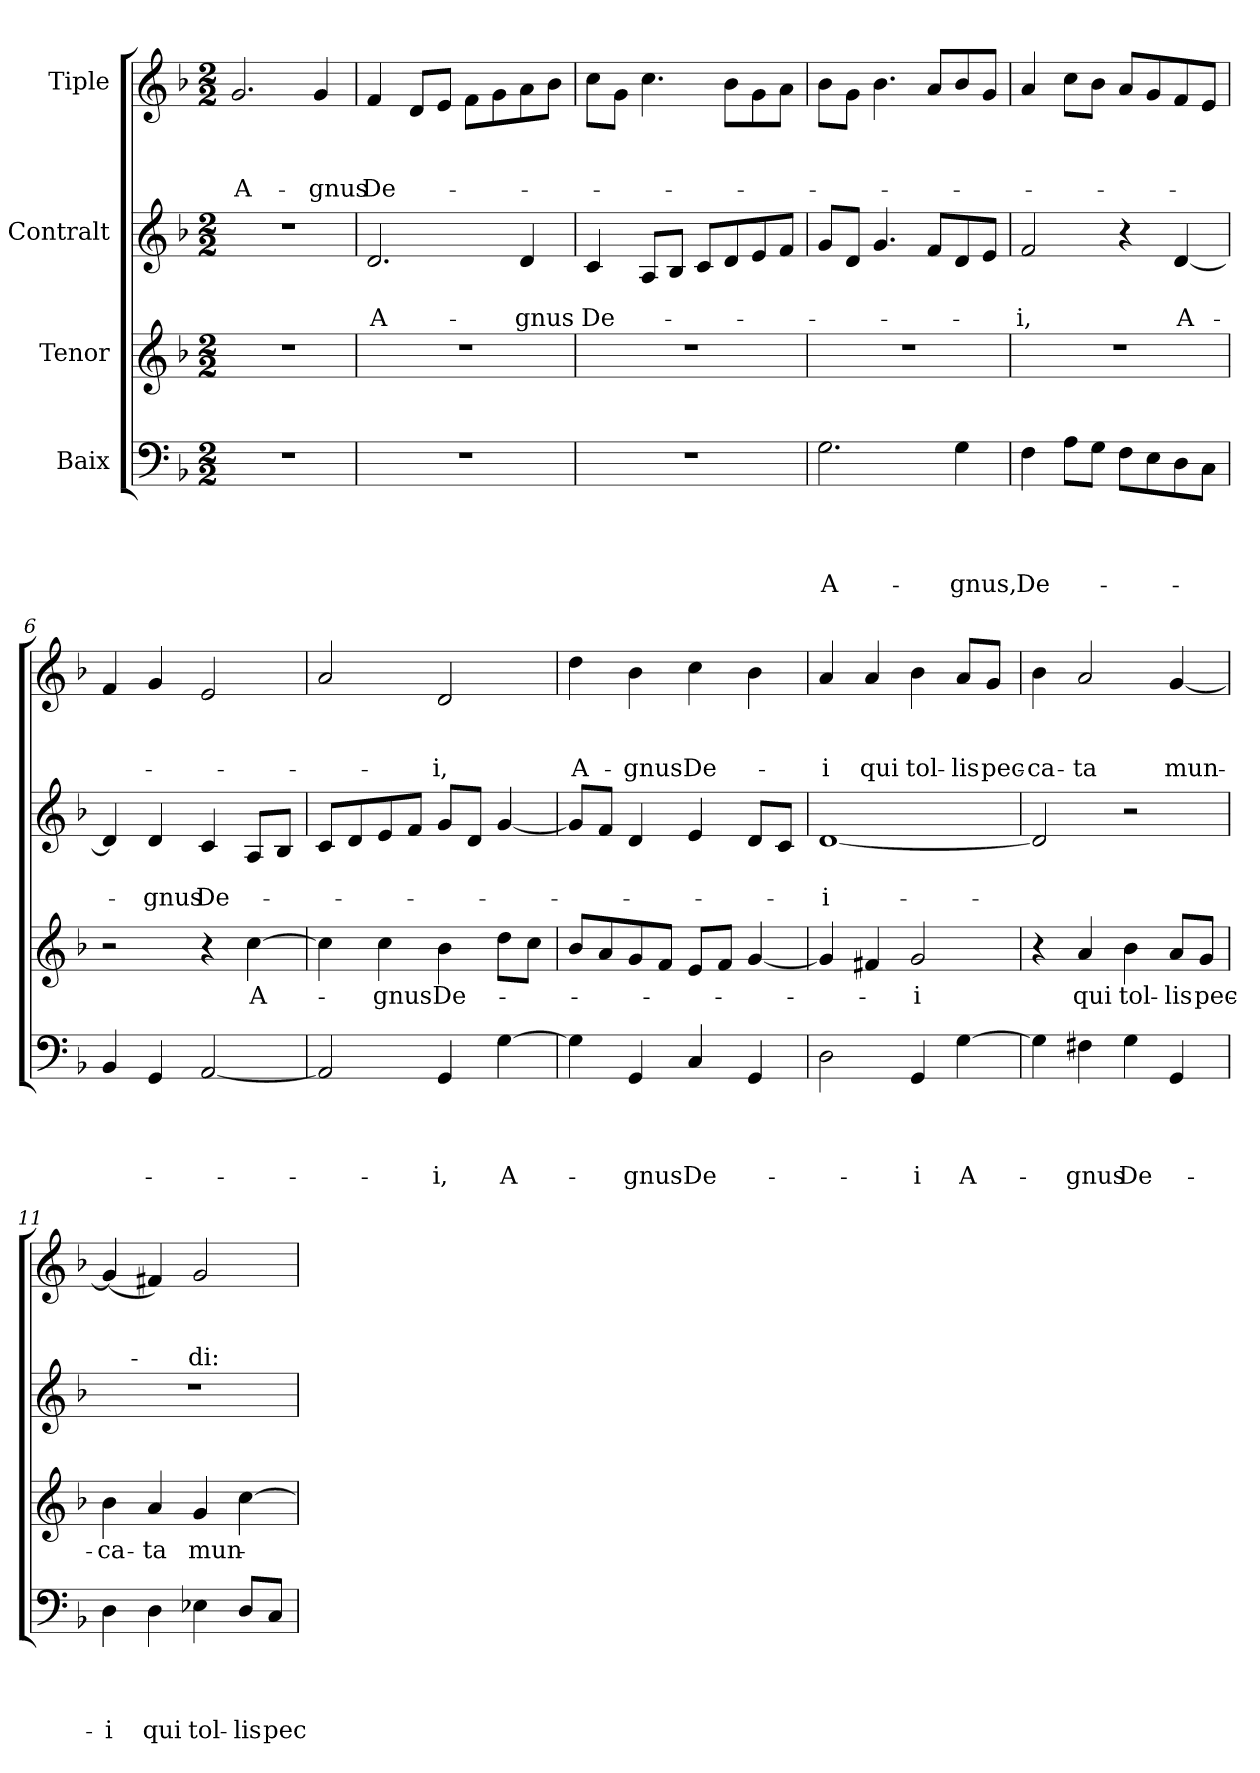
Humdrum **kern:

**kern	**text	**text	**text	**text	**kern	**text	**kern	**text	**text	**kern	**text	**text	**text
*part4	*part4	*part4	*part4	*part4	*part3	*part3	*part2	*part2	*part2	*part1	*part1	*part1	*part1
*staff4	*staff4	*staff4	*staff4	*staff4	*staff3	*staff3	*staff2	*staff2	*staff2	*staff1	*staff1	*staff1	*staff1
*I"Baix	*	*	*	*	*I"Tenor	*	*I"Contralt	*	*	*I"Tiple	*	*	*
*clefF4	*	*	*	*	*clefG2	*	*clefG2	*	*	*clefG2	*	*	*
*k[b-]	*	*	*	*	*k[b-]	*	*k[b-]	*	*	*k[b-]	*	*	*
*F:	*	*	*	*	*F:	*	*F:	*	*	*F:	*	*	*
*M2/2	*	*	*	*	*M2/2	*	*M2/2	*	*	*M2/2	*	*	*
=1	=1	=1	=1	=1	=1	=1	=1	=1	=1	=1	=1	=1	=1
!	!	!	!	!	!	!	!	!	!	!	!	!	!LO:LY:b
1r	.	.	.	.	1r	.	1r	.	.	2.g/	.	.	A-
!	!	!	!	!	!	!	!	!	!	!	!	!	!LO:LY:b
.	.	.	.	.	.	.	.	.	.	4g/	.	.	-gnus
=2	=2	=2	=2	=2	=2	=2	=2	=2	=2	=2	=2	=2	=2
!	!	!	!	!	!	!	!	!	!LO:LY:b	!	!	!	!LO:LY:b
1r	.	.	.	.	1r	.	2.d/	.	A-	4f/	.	.	De-
.	.	.	.	.	.	.	.	.	.	8d/L	.	.	.
.	.	.	.	.	.	.	.	.	.	8e/J	.	.	.
.	.	.	.	.	.	.	.	.	.	8f\L	.	.	.
.	.	.	.	.	.	.	.	.	.	8g\	.	.	.
!	!	!	!	!	!	!	!	!	!LO:LY:b	!	!	!	!
.	.	.	.	.	.	.	4d/	.	-gnus	8a\	.	.	.
.	.	.	.	.	.	.	.	.	.	8b-\J	.	.	.
=3	=3	=3	=3	=3	=3	=3	=3	=3	=3	=3	=3	=3	=3
!	!	!	!	!	!	!	!	!	!LO:LY:b	!	!	!	!
1r	.	.	.	.	1r	.	4c/	.	De-	8cc\L	.	.	.
.	.	.	.	.	.	.	.	.	.	8g\J	.	.	.
.	.	.	.	.	.	.	8A/L	.	.	4.cc\	.	.	.
.	.	.	.	.	.	.	8B-/J	.	.	.	.	.	.
.	.	.	.	.	.	.	8c/L	.	.	.	.	.	.
.	.	.	.	.	.	.	8d/	.	.	8b-\L	.	.	.
.	.	.	.	.	.	.	8e/	.	.	8g\	.	.	.
.	.	.	.	.	.	.	8f/J	.	.	8a\J	.	.	.
=4	=4	=4	=4	=4	=4	=4	=4	=4	=4	=4	=4	=4	=4
!	!	!	!	!LO:LY:b	!	!	!	!	!	!	!	!	!
2.G\	.	.	.	A-	1r	.	8g/L	.	.	8b-\L	.	.	.
.	.	.	.	.	.	.	8d/J	.	.	8g\J	.	.	.
.	.	.	.	.	.	.	4.g/	.	.	4.b-\	.	.	.
.	.	.	.	.	.	.	8f/L	.	.	8a/L	.	.	.
!	!	!	!	!LO:LY:b	!	!	!	!	!	!	!	!	!
4G\	.	.	.	-gnus,	.	.	8d/	.	.	8b-/	.	.	.
.	.	.	.	.	.	.	8e/J	.	.	8g/J	.	.	.
=5	=5	=5	=5	=5	=5	=5	=5	=5	=5	=5	=5	=5	=5
!	!	!	!	!LO:LY:b	!	!	!	!	!LO:LY:b	!	!	!	!
4F\	.	.	.	De-	1r	.	2f/	.	-i,	4a/	.	.	.
8A\L	.	.	.	.	.	.	.	.	.	8cc\L	.	.	.
8G\J	.	.	.	.	.	.	.	.	.	8b-\J	.	.	.
8F\L	.	.	.	.	.	.	4r	.	.	8a/L	.	.	.
8E\	.	.	.	.	.	.	.	.	.	8g/	.	.	.
!	!	!	!	!	!	!	!	!	!LO:LY:b	!	!	!	!
8D\	.	.	.	.	.	.	[<4d/	.	A-	8f/	.	.	.
8C\J	.	.	.	.	.	.	.	.	.	8e/J	.	.	.
=6	=6	=6	=6	=6	=6	=6	=6	=6	=6	=6	=6	=6	=6
4BB-/	.	.	.	.	2r	.	4d/]	.	.	4f/	.	.	.
!	!	!	!	!	!	!	!	!	!LO:LY:b	!	!	!	!
4GG/	.	.	.	.	.	.	4d/	.	-gnus	4g/	.	.	.
!	!	!	!	!	!	!	!	!	!LO:LY:b	!	!	!	!
[<2AA/	.	.	.	.	4r	.	4c/	.	De-	2e/	.	.	.
!	!	!	!	!	!	!LO:LY:b	!	!	!	!	!	!	!
.	.	.	.	.	[>4cc\	A-	8A/L	.	.	.	.	.	.
.	.	.	.	.	.	.	8B-/J	.	.	.	.	.	.
!!LO:LB:g=z
=7	=7	=7	=7	=7	=7	=7	=7	=7	=7	=7	=7	=7	=7
2AA/]	.	.	.	.	4cc\]	.	8c/L	.	.	2a/	.	.	.
.	.	.	.	.	.	.	8d/	.	.	.	.	.	.
!	!	!	!	!	!	!LO:LY:b	!	!	!	!	!	!	!
.	.	.	.	.	4cc\	-gnus	8e/	.	.	.	.	.	.
.	.	.	.	.	.	.	8f/J	.	.	.	.	.	.
!	!	!	!	!LO:LY:b	!	!LO:LY:b	!	!	!	!	!	!	!LO:LY:b
4GG/	.	.	.	-i,	4b-\	De-	8g/L	.	.	2d/	.	.	-i,
.	.	.	.	.	.	.	8d/J	.	.	.	.	.	.
!	!	!	!	!LO:LY:b	!	!	!	!	!	!	!	!	!
[>4G\	.	.	.	A-	8dd\L	.	[<4g/	.	.	.	.	.	.
.	.	.	.	.	8cc\J	.	.	.	.	.	.	.	.
=8	=8	=8	=8	=8	=8	=8	=8	=8	=8	=8	=8	=8	=8
!	!	!	!	!	!	!	!	!	!	!	!	!	!LO:LY:b
4G\]	.	.	.	.	8b-/L	.	8g/L]	.	.	4dd\	.	.	A-
.	.	.	.	.	8a/	.	8f/J	.	.	.	.	.	.
!	!	!	!	!LO:LY:b	!	!	!	!	!	!	!	!	!LO:LY:b
4GG/	.	.	.	-gnus	8g/	.	4d/	.	.	4b-\	.	.	-gnus
.	.	.	.	.	8f/J	.	.	.	.	.	.	.	.
!	!	!	!	!LO:LY:b	!	!	!	!	!	!	!	!	!LO:LY:b
4C/	.	.	.	De-	8e/L	.	4e/	.	.	4cc\	.	.	De-
.	.	.	.	.	8f/J	.	.	.	.	.	.	.	.
4GG/	.	.	.	.	[<4g/	.	8d/L	.	.	4b-\	.	.	.
.	.	.	.	.	.	.	8c/J	.	.	.	.	.	.
=9	=9	=9	=9	=9	=9	=9	=9	=9	=9	=9	=9	=9	=9
!	!	!	!	!	!	!	!	!	!LO:LY:b	!	!	!	!LO:LY:b
2D\	.	.	.	.	4g/]	.	[<1d	.	-i-	4a/	.	.	-i
!	!	!	!	!	!	!	!	!	!	!	!	!	!LO:LY:b
.	.	.	.	.	4f#X/	.	.	.	.	4a/	.	.	qui
!	!	!	!	!LO:LY:b	!	!LO:LY:b	!	!	!	!	!	!	!LO:LY:b
4GG/	.	.	.	-i	2g/	-i	.	.	.	4b-\	.	.	tol-
!	!	!	!	!LO:LY:b	!	!	!	!	!	!	!	!	!LO:LY:b
[>4G\	.	.	.	A-	.	.	.	.	.	8a/L	.	.	-lis
!	!	!	!	!	!	!	!	!	!	!	!	!	!LO:LY:b
.	.	.	.	.	.	.	.	.	.	8g/J	.	.	pec-
=10	=10	=10	=10	=10	=10	=10	=10	=10	=10	=10	=10	=10	=10
!	!	!	!	!	!	!	!	!	!	!	!	!	!LO:LY:b
4G\]	.	.	.	.	4r	.	2d/]	.	.	4b-\	.	.	-ca-
!	!	!	!	!LO:LY:b	!	!LO:LY:b	!	!	!	!	!	!	!LO:LY:b
4F#X\	.	.	.	-gnus	4a/	qui	.	.	.	2a/	.	.	-ta
!	!	!	!	!LO:LY:b	!	!LO:LY:b	!	!	!	!	!	!	!
4G\	.	.	.	De-	4b-\	tol-	2r	.	.	.	.	.	.
!	!	!	!	!	!	!LO:LY:b	!	!	!	!	!	!	!LO:LY:b
4GG/	.	.	.	.	8a/L	-lis	.	.	.	[<4g/	.	.	mun-
!	!	!	!	!	!	!LO:LY:b	!	!	!	!	!	!	!
.	.	.	.	.	8g/J	pec-	.	.	.	.	.	.	.
=11	=11	=11	=11	=11	=11	=11	=11	=11	=11	=11	=11	=11	=11
!	!	!	!	!LO:LY:b	!	!LO:LY:b	!	!	!	!	!	!	!
4D\	.	.	.	-i	4b-\	-ca-	1r	.	.	(<4g/]	.	.	.
!	!	!	!	!LO:LY:b	!	!LO:LY:b	!	!	!	!	!	!	!
4D\	.	.	.	qui	4a/	-ta	.	.	.	4f#X/)	.	.	.
!	!	!	!	!LO:LY:b	!	!LO:LY:b	!	!	!	!	!	!	!LO:LY:b
4E-X\	.	.	.	tol-	4g/	mun-	.	.	.	2g/	.	.	-di:
!	!	!	!	!LO:LY:b	!	!	!	!	!	!	!	!	!
8D/L	.	.	.	-lis	[>4cc\	.	.	.	.	.	.	.	.
!	!	!	!	!LO:LY:b	!	!	!	!	!	!	!	!	!
8C/J	.	.	.	pec-	.	.	.	.	.	.	.	.	.
=	=	=	=	=	=	=	=	=	=	=	=	=	=
*-	*-	*-	*-	*-	*-	*-	*-	*-	*-	*-	*-	*-	*-
